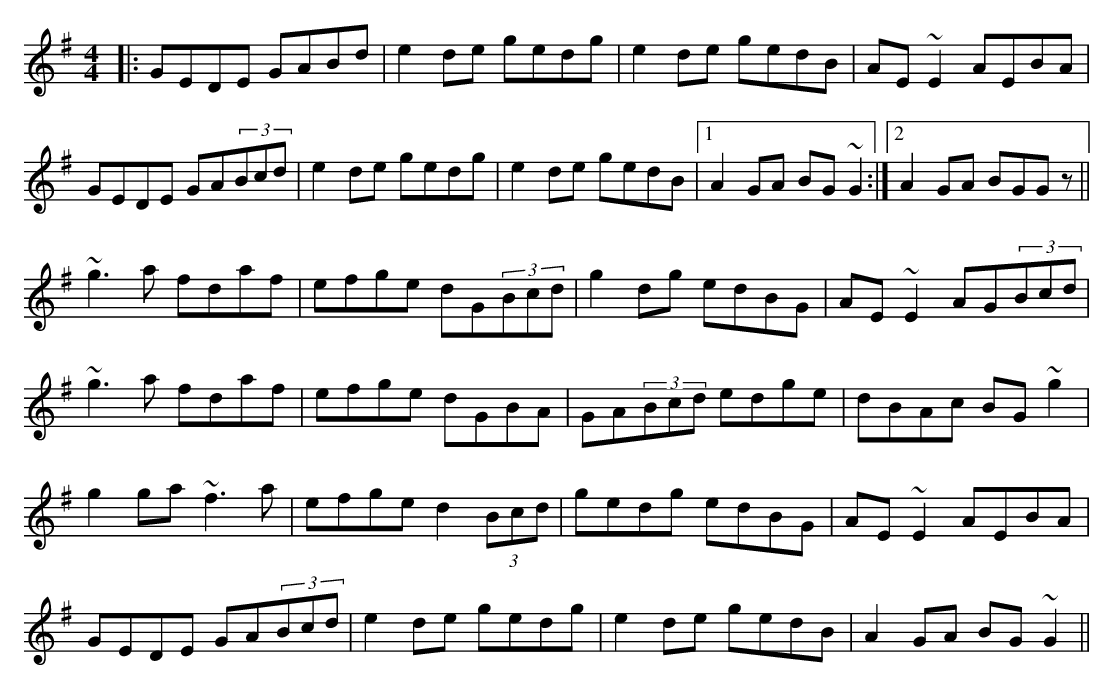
X:1
M:4/4
K:G
|:GEDE GABd|e2de gedg|e2de gedB|AE~E2 AEBA|
GEDE GA(3Bcd|e2de gedg|e2de gedB|1 A2GA BG~G2:|2 A2GA BGGz||
~g3a fdaf|efge dG(3Bcd|g2dg edBG|AE~E2 AG(3Bcd|
~g3a fdaf|efge dGBA|GA(3Bcd edge|dBAc BG~g2|
g2ga ~f3a|efge d2(3Bcd|gedg edBG|AE~E2 AEBA|
GEDE GA(3Bcd|e2de gedg|e2de gedB|A2GA BG~G2||
